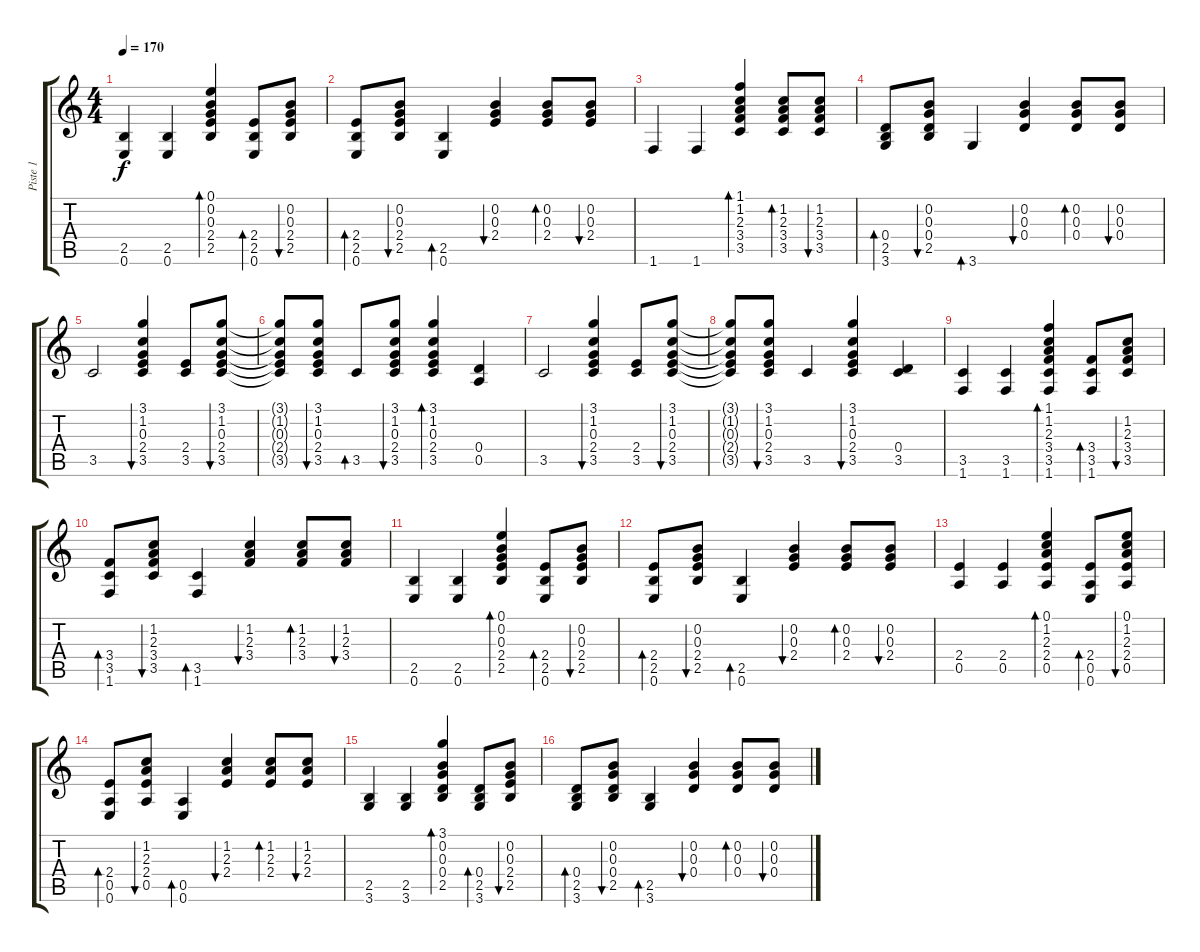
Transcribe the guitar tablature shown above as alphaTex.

\track ("Piste 1" "Piste 1") {instrument acousticguitarnylon}
\staff {score tabs}
\tuning (E4 B3 G3 D3 A2 E2) {hide}
\ts (4 4)
\tempo 170
\clef g2
\ks c
(2.5 0.6).4{dy f} (2.5 0.6).4 (0.1 0.2 0.3 2.4 2.5).4{bd 60} (2.4 2.5 0.6).8{bd 60} (0.2 0.3 2.4 2.5).8{bu 60} |
(2.4 2.5 0.6).8{bd 60} (0.2 0.3 2.4 2.5).8{bu 60} (2.5 0.6).4{bd 60} (0.2 0.3 2.4).4{bu 60} (0.2 0.3 2.4).8{bd 60} (0.2 0.3 2.4).8{bu 60} |
1.6.4 1.6.4 (1.1 1.2 2.3 3.4 3.5).4{bd 60} (1.2 2.3 3.4 3.5).8{bd 60} (1.2 2.3 3.4 3.5).8{bu 60} |
(0.4 2.5 3.6).8{bd 60} (0.2 0.3 0.4 2.5).8{bu 60} 3.6.4{bd 60} (0.2 0.3 0.4).4{bu 60} (0.2 0.3 0.4).8{bd 60} (0.2 0.3 0.4).8{bu 60} |
3.5.2 (3.1 1.2 0.3 2.4 3.5).4{bu 60} (2.4 3.5).8 (3.1 1.2 0.3 2.4 3.5).8{bu 60} |
(3.1{t} 1.2{t} 0.3{t} 2.4{t} 3.5{t}).8 (3.1 1.2 0.3 2.4 3.5).8{bu 60} 3.5.8{bd 60} (3.1 1.2 0.3 2.4 3.5).8{bu 60} (3.1 1.2 0.3 2.4 3.5).4{bd 60} (0.4 0.5).4 |
3.5.2 (3.1 1.2 0.3 2.4 3.5).4{bu 60} (2.4 3.5).8 (3.1 1.2 0.3 2.4 3.5).8{bu 60} |
(3.1{t} 1.2{t} 0.3{t} 2.4{t} 3.5{t}).8 (3.1 1.2 0.3 2.4 3.5).8{bu 60} 3.5.4 (3.1 1.2 0.3 2.4 3.5).4{bu 60} (0.4 3.5).4 |
(3.5 1.6).4 (3.5 1.6).4 (1.1 1.2 2.3 3.4 3.5 1.6).4{bd 60} (3.4 3.5 1.6).8{bd 60} (1.2 2.3 3.4 3.5).8{bu 60} |
(3.4 3.5 1.6).8{bd 60} (1.2 2.3 3.4 3.5).8{bu 60} (3.5 1.6).4{bd 60} (1.2 2.3 3.4).4{bu 60} (1.2 2.3 3.4).8{bd 60} (1.2 2.3 3.4).8{bu 60} |
(2.5 0.6).4 (2.5 0.6).4 (0.1 0.2 0.3 2.4 2.5).4{bd 60} (2.4 2.5 0.6).8{bd 60} (0.2 0.3 2.4 2.5).8{bu 60} |
(2.4 2.5 0.6).8{bd 60} (0.2 0.3 2.4 2.5).8{bu 60} (2.5 0.6).4{bd 60} (0.2 0.3 2.4).4{bu 60} (0.2 0.3 2.4).8{bd 60} (0.2 0.3 2.4).8{bu 60} |
(2.4 0.5).4 (2.4 0.5).4 (0.1 1.2 2.3 2.4 0.5).4{bd 60} (2.4 0.5 0.6).8{bd 60} (0.1 1.2 2.3 2.4 0.5).8{bu 60} |
(2.4 0.5 0.6).8{bd 60} (1.2 2.3 2.4 0.5).8{bu 60} (0.5 0.6).4{bd 60} (1.2 2.3 2.4).4{bu 60} (1.2 2.3 2.4).8{bd 60} (1.2 2.3 2.4).8{bu 60} |
(2.5 3.6).4 (2.5 3.6).4 (3.1 0.2 0.3 0.4 2.5).4{bd 60} (0.4 2.5 3.6).8{bd 60} (0.2 0.3 2.4 2.5).8{bu 60} |
(0.4 2.5 3.6).8{bd 60} (0.2 0.3 0.4 2.5).8{bu 60} (2.5 3.6).4{bd 60} (0.2 0.3 0.4).4{bu 60} (0.2 0.3 0.4).8{bd 60} (0.2 0.3 0.4).8{bu 60}
